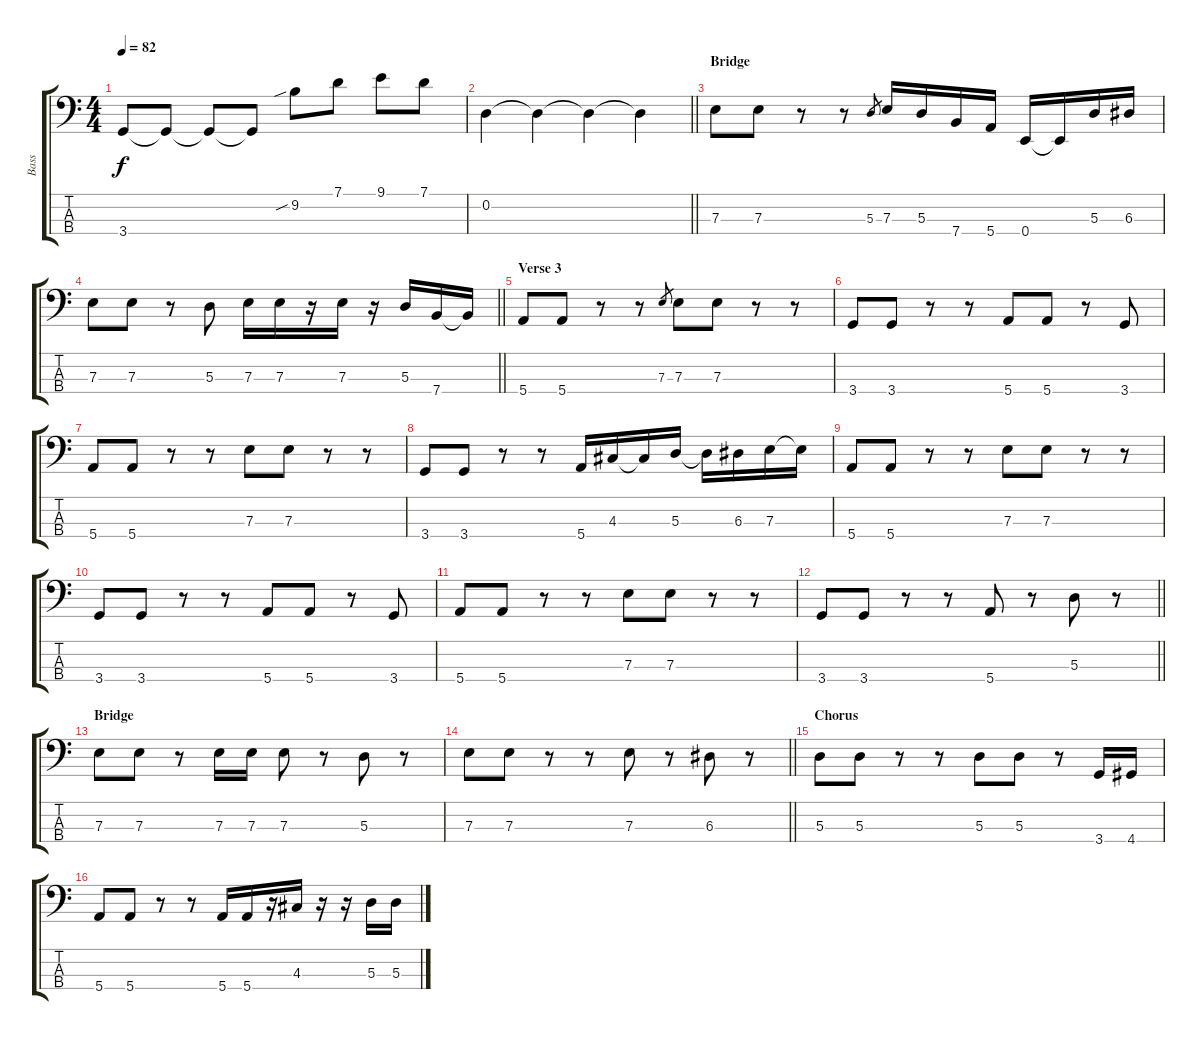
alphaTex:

\track ("Bass" "Bass") {instrument electricbassfinger}
\staff {score tabs}
\tuning (G2 D2 A1 E1) {hide}
\ts (4 4)
\tempo 82
\clef f4
\ks c
3.4.8{dy f} 3.4{t}.8 3.4{t}.8 3.4{t}.8 9.2{sib}.8 7.1.8 9.1.8 7.1.8 |
\barLineRight lightlight
0.2.4 0.2{t}.4 0.2{t}.4 0.2{t}.4 |
\section ("" "Bridge")
7.3.8 7.3.8 r.8 r.8 5.3.8{gr} 7.3.16 5.3.16 7.4.16 5.4.16 0.4.16 0.4{t}.16 5.3.16 6.3.16 |
\barLineRight lightlight
7.3.8 7.3.8 r.8 5.3.8 7.3.16 7.3.16 r.16 7.3.16 r.16 5.3.16 7.4.16 7.4{t}.16 |
\section ("" "Verse 3")
5.4.8 5.4.8 r.8 r.8 7.3.8{gr} 7.3.8 7.3.8 r.8 r.8 |
3.4.8 3.4.8 r.8 r.8 5.4.8 5.4.8 r.8 3.4.8 |
5.4.8 5.4.8 r.8 r.8 7.3.8 7.3.8 r.8 r.8 |
3.4.8 3.4.8 r.8 r.8 5.4.16 4.3.16 4.3{t}.16 5.3.16 5.3{t}.16 6.3.16 7.3.16 7.3{t}.16 |
5.4.8 5.4.8 r.8 r.8 7.3.8 7.3.8 r.8 r.8 |
3.4.8 3.4.8 r.8 r.8 5.4.8 5.4.8 r.8 3.4.8 |
5.4.8 5.4.8 r.8 r.8 7.3.8 7.3.8 r.8 r.8 |
\barLineRight lightlight
3.4.8 3.4.8 r.8 r.8 5.4.8 r.8 5.3.8 r.8 |
\section ("" "Bridge")
7.3.8 7.3.8 r.8 7.3.16 7.3.16 7.3.8 r.8 5.3.8 r.8 |
\barLineRight lightlight
7.3.8 7.3.8 r.8 r.8 7.3.8 r.8 6.3.8 r.8 |
\section ("" "Chorus")
5.3.8 5.3.8 r.8 r.8 5.3.8 5.3.8 r.8 3.4.16 4.4.16 |
5.4.8 5.4.8 r.8 r.8 5.4.16 5.4.16 r.16 4.3.16 r.16 r.16 5.3.16 5.3.16
